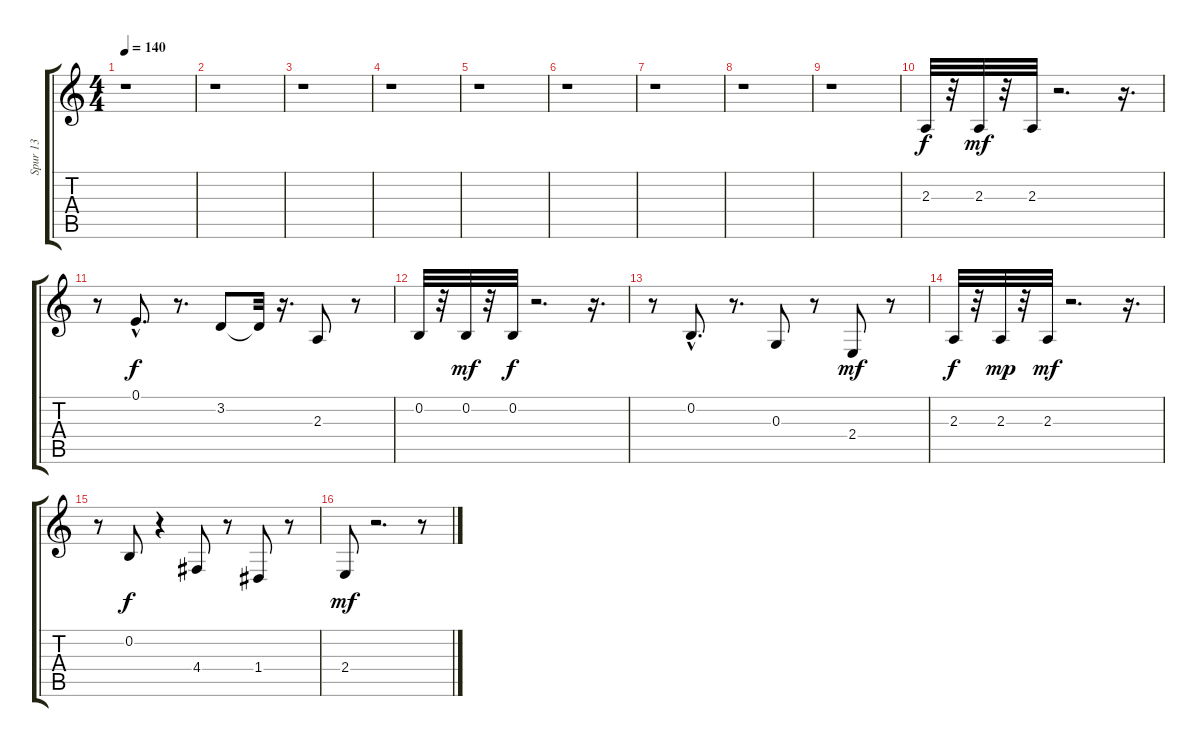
\track ("Spur 13" "Spur 13") {instrument brasssection}
\staff {score tabs}
\tuning (E4 B3 G3 D3 A2 E2) {hide}
\ts (4 4)
\tempo 140
\clef g2
\ks c
r.1{dy mf} |
r.1 |
r.1 |
r.1 |
r.1 |
r.1 |
r.1 |
r.1 |
r.1 |
2.3.32{dy f} r.32 2.3.32{dy mf} r.32 2.3.32 r.2{d} r.16{d} |
r.8 0.1{hac}.8{d dy f} r.8{d} 3.2.8 3.2{t}.32 r.16{d} 2.3.8 r.8 |
0.2.32 r.32 0.2.32{dy mf} r.32 0.2.32{dy f} r.2{d} r.16{d} |
r.8 0.2{hac}.8{d} r.8{d} 0.3.8 r.8 2.4.8{dy mf} r.8 |
2.3.32{dy f} r.32 2.3.32{dy mp} r.32 2.3.32{dy mf} r.2{d} r.16{d} |
r.8 0.2.8{dy f} r.4 4.4.8 r.8 1.4.8 r.8 |
2.4.8{dy mf} r.2{d} r.8
